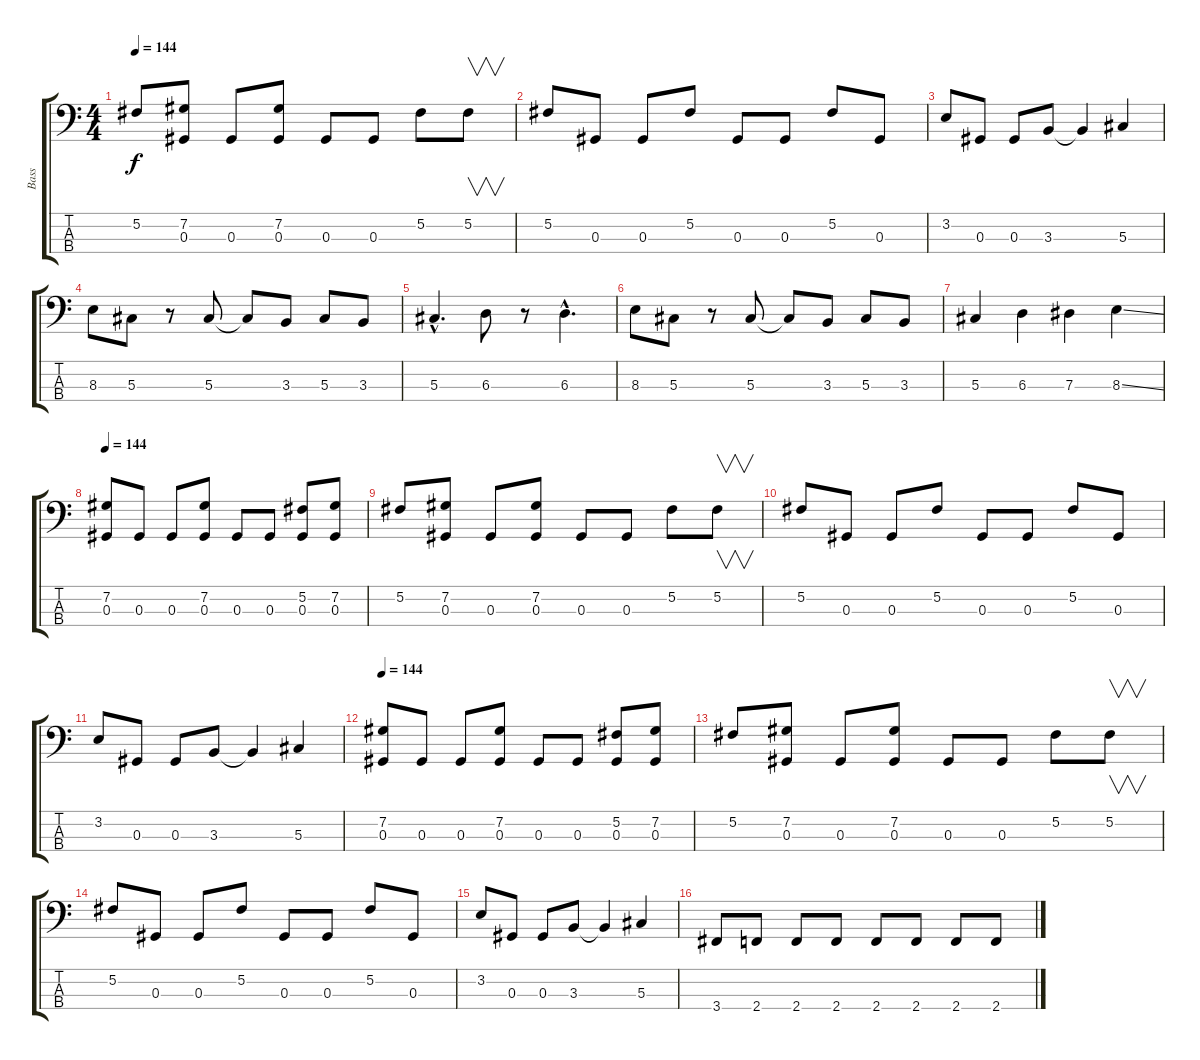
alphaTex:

\track ("Bass" "Bass") {instrument electricbassfinger}
\staff {score tabs}
\tuning (Gb2 Db2 Ab1 Eb1) {hide}
\ts (4 4)
\tempo 144
\clef f4
\ks c
5.2.8{dy f} (7.2 0.3).8 0.3.8 (7.2 0.3).8 0.3.8 0.3.8 5.2.8 5.2.8{v} |
5.2.8 0.3.8 0.3.8 5.2.8 0.3.8 0.3.8 5.2.8 0.3.8 |
3.2.8 0.3.8 0.3.8 3.3.8 3.3{t}.4 5.3.4 |
8.3.8 5.3.8 r.8 5.3.8 5.3{t}.8 3.3.8 5.3.8 3.3.8 |
5.3{hac}.4{d} 6.3.8 r.8 6.3{hac}.4{d} |
8.3.8 5.3.8 r.8 5.3.8 5.3{t}.8 3.3.8 5.3.8 3.3.8 |
5.3.4 6.3.4 7.3.4 8.3{ss}.4 |
\tempo 144
(7.2 0.3).8 0.3.8 0.3.8 (7.2 0.3).8 0.3.8 0.3.8 (5.2 0.3).8 (7.2 0.3).8 |
5.2.8 (7.2 0.3).8 0.3.8 (7.2 0.3).8 0.3.8 0.3.8 5.2.8 5.2.8{v} |
5.2.8 0.3.8 0.3.8 5.2.8 0.3.8 0.3.8 5.2.8 0.3.8 |
3.2.8 0.3.8 0.3.8 3.3.8 3.3{t}.4 5.3.4 |
\tempo 144
(7.2 0.3).8 0.3.8 0.3.8 (7.2 0.3).8 0.3.8 0.3.8 (5.2 0.3).8 (7.2 0.3).8 |
5.2.8 (7.2 0.3).8 0.3.8 (7.2 0.3).8 0.3.8 0.3.8 5.2.8 5.2.8{v} |
5.2.8 0.3.8 0.3.8 5.2.8 0.3.8 0.3.8 5.2.8 0.3.8 |
3.2.8 0.3.8 0.3.8 3.3.8 3.3{t}.4 5.3.4 |
3.4.8 2.4.8 2.4.8 2.4.8 2.4.8 2.4.8 2.4.8 2.4.8
